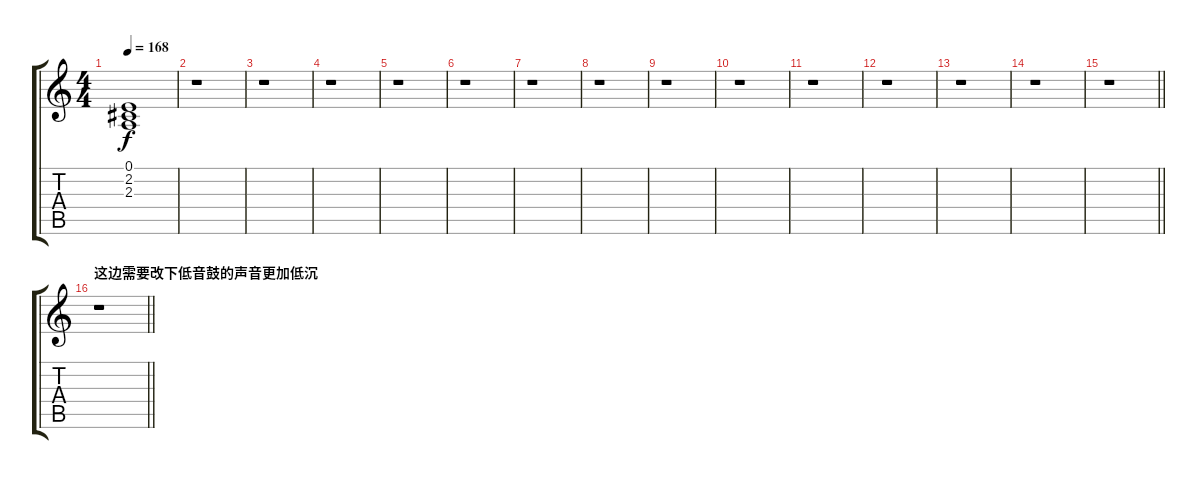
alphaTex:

\track "" {instrument stringensemble1}
\staff {score tabs}
\tuning (E4 B3 G3 D3 A2 E2) {hide}
\ts (4 4)
\tempo 168
\clef g2
\ks c
(0.1{t} 2.2{t} 2.3{t}).1{dy f} |
r.1 |
r.1 |
r.1 |
r.1 |
r.1 |
r.1 |
r.1 |
r.1 |
r.1 |
r.1 |
r.1 |
r.1 |
r.1 |
\barLineRight lightlight
r.1 |
\section ("" "这边需要改下低音鼓的声音更加低沉")
\barLineRight lightlight
r.1
